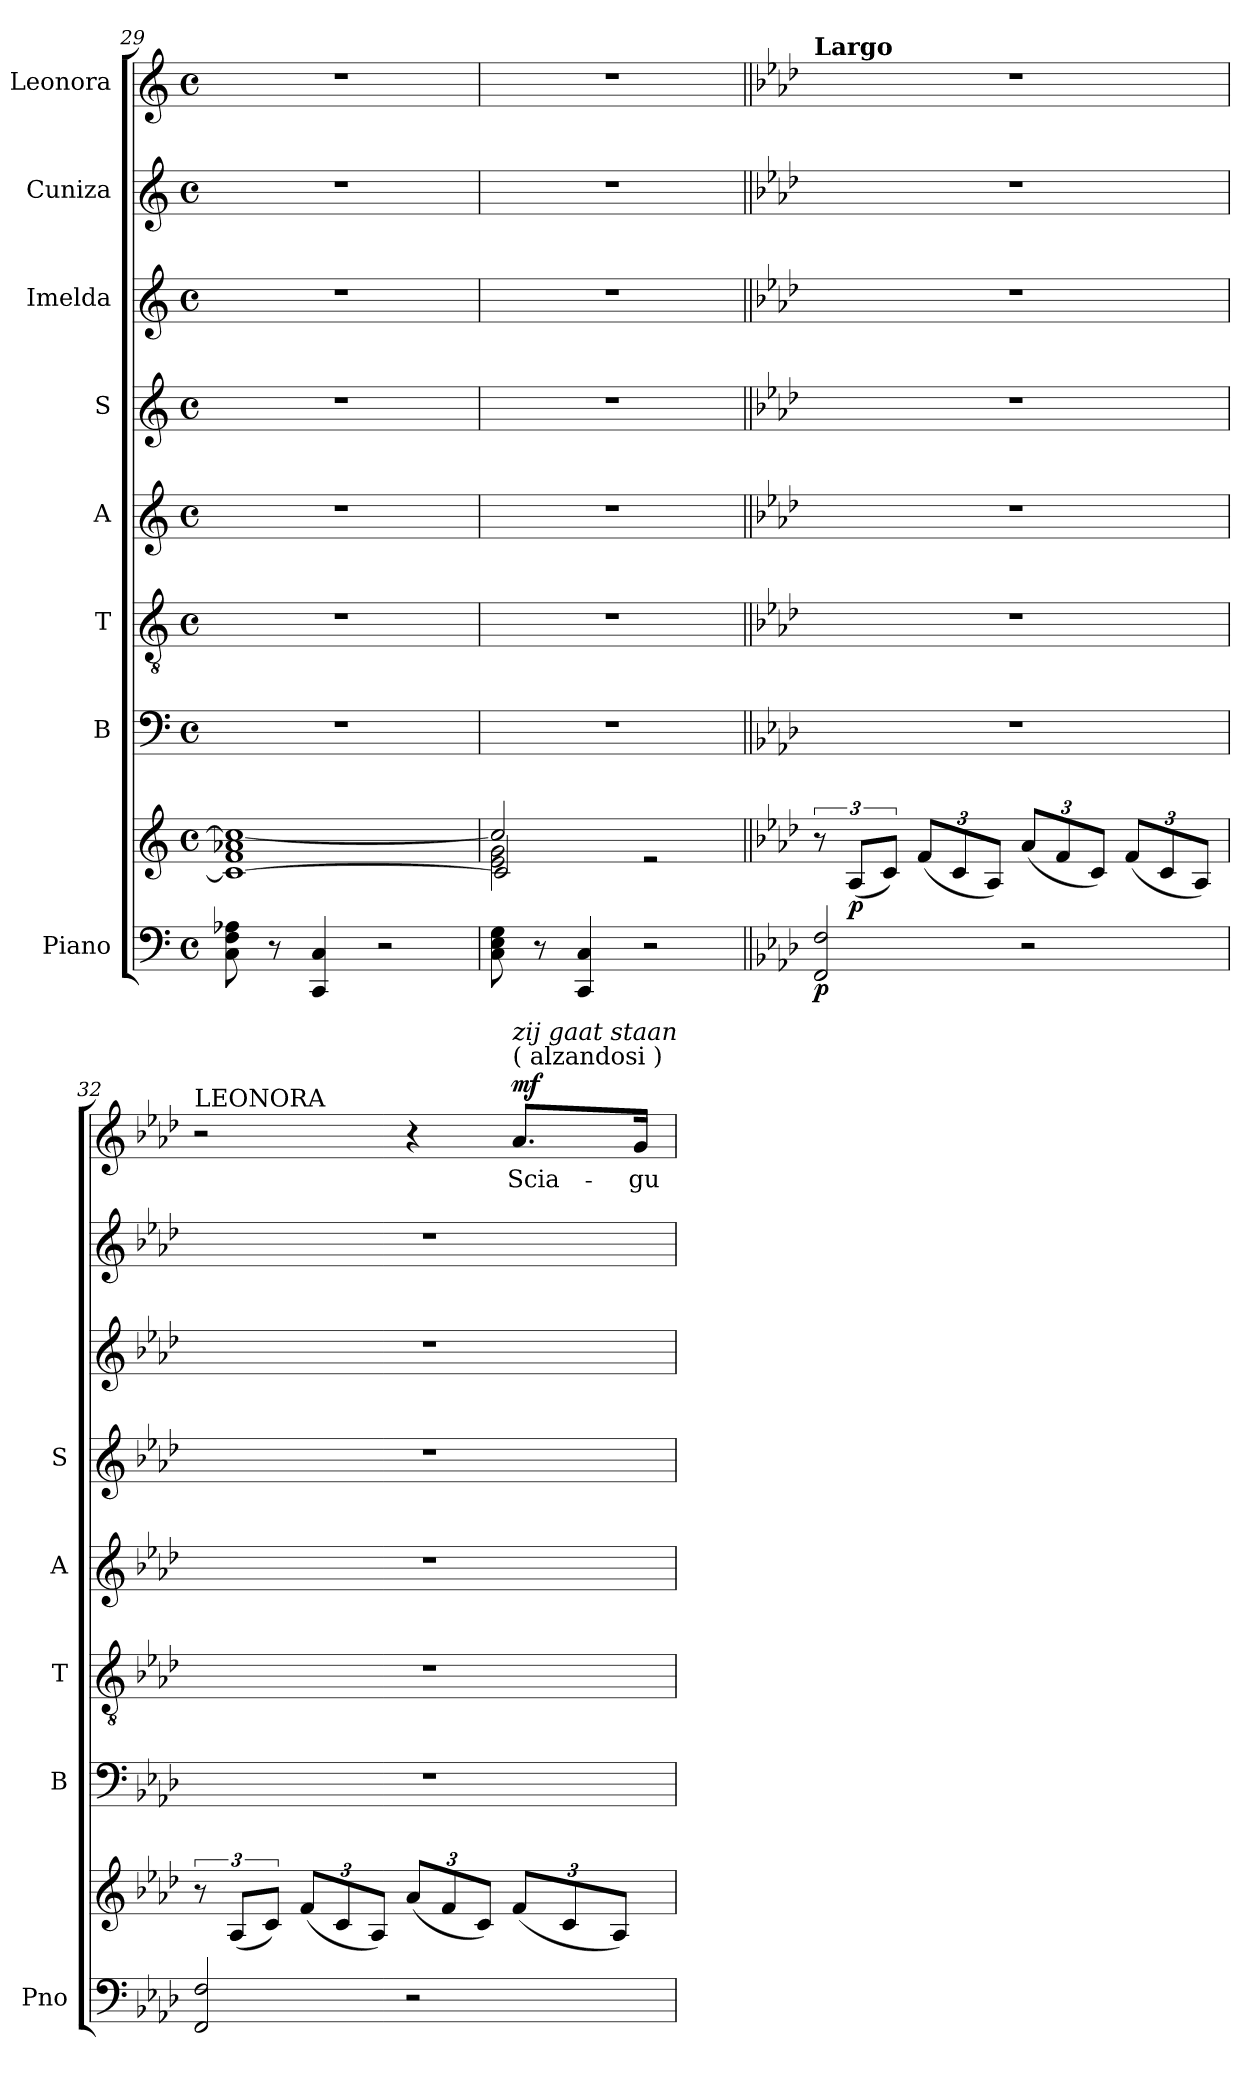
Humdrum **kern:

**kern	**kern	**dynam	**kern	**kern	**kern	**kern	**kern	**kern	**kern	**text	**dynam
*part8	*part8	*part8	*part7	*part6	*part5	*part4	*part3	*part2	*part1	*part1	*part1
*staff9	*staff8	*staff8/9	*staff7	*staff6	*staff5	*staff4	*staff3	*staff2	*staff1	*staff1	*staff1
*I"Piano	*	*	*I"B	*I"T	*I"A	*I"S	*I"Imelda	*I"Cuniza	*I"Leonora	*	*
*I'Pno	*	*	*I'B	*I'T	*I'A	*I'S	*	*	*	*	*
*clefF4	*clefG2	*	*clefF4	*clefGv2	*clefG2	*clefG2	*clefG2	*clefG2	*clefG2	*	*
*k[]	*k[]	*	*k[]	*k[]	*k[]	*k[]	*k[]	*k[]	*k[]	*	*
*M4/4	*M4/4	*	*M4/4	*M4/4	*M4/4	*M4/4	*M4/4	*M4/4	*M4/4	*	*
*met(c)	*met(c)	*	*met(c)	*met(c)	*met(c)	*met(c)	*met(c)	*met(c)	*met(c)	*	*
=29	=29	=29	=29	=29	=29	=29	=29	=29	=29	=29	=29
*	*^	*	*	*	*	*	*	*	*	*	*
*	*	*^	*	*	*	*	*	*	*	*	*	*
8C\ 8F\ 8A-X\	1f 1a-X	1cc_	1c_	.	1r	1r	1r	1r	1r	1r	1r	.	.
8r	.	.	.	.	.	.	.	.	.	.	.	.	.
4CC/ 4C/	.	.	.	.	.	.	.	.	.	.	.	.	.
2r	.	.	.	.	.	.	.	.	.	.	.	.	.
=30	=30	=30	=30	=30	=30	=30	=30	=30	=30	=30	=30	=30	=30
8C\ 8E\ 8G\	2e\ 2g\	2cc/]	2c/]	.	1r	1r	1r	1r	1r	1r	1r	.	.
8r	.	.	.	.	.	.	.	.	.	.	.	.	.
4CC/ 4C/	.	.	.	.	.	.	.	.	.	.	.	.	.
2r	2re	2ryy	2ryy	.	.	.	.	.	.	.	.	.	.
*	*v	*v	*v	*	*	*	*	*	*	*	*	*	*
!!LO:LB:g=z
=31||	=31||	=31||	=31||	=31||	=31||	=31||	=31||	=31||	=31||	=31||	=31||
*k[b-e-a-d-]	*k[b-e-a-d-]	*	*k[b-e-a-d-]	*k[b-e-a-d-]	*k[b-e-a-d-]	*k[b-e-a-d-]	*k[b-e-a-d-]	*k[b-e-a-d-]	*k[b-e-a-d-]	*	*
*	*^	*	*	*	*	*	*	*	*	*	*
*	*	*^	*	*	*	*	*	*	*	*	*	*
!	!	!	!	!	!	!	!	!	!	!	!LO:TX:a:B:t=Largo	!	!
!	!	!	!	!LO:DY:b=2	!	!	!	!	!	!	!	!	!
*	*v	*v	*v	*	*	*	*	*	*	*	*	*	*
2FF/ 2F/	12r	p	1r	1r	1r	1r	1r	1r	1r	.	.
!	!	!LO:DY:b	!	!	!	!	!	!	!	!	!
.	(12A-/L	p	.	.	.	.	.	.	.	.	.
.	12c/J)	.	.	.	.	.	.	.	.	.	.
*	*Xbrackettup	*	*	*	*	*	*	*	*	*	*
.	(12f/L	.	.	.	.	.	.	.	.	.	.
.	12c/	.	.	.	.	.	.	.	.	.	.
.	12A-/J)	.	.	.	.	.	.	.	.	.	.
2r	(12a-/L	.	.	.	.	.	.	.	.	.	.
.	12f/	.	.	.	.	.	.	.	.	.	.
.	12c/J)	.	.	.	.	.	.	.	.	.	.
.	(12f/L	.	.	.	.	.	.	.	.	.	.
.	12c/	.	.	.	.	.	.	.	.	.	.
.	12A-/J)	.	.	.	.	.	.	.	.	.	.
=32	=32	=32	=32	=32	=32	=32	=32	=32	=32	=32	=32
*	*brackettup	*	*	*	*	*	*	*	*	*	*
!	!	!	!	!	!	!	!	!	!LO:TX:a:t=LEONORA	!	!
2FF/ 2F/	12r	.	1r	1r	1r	1r	1r	1r	2r	.	.
.	(12A-/L	.	.	.	.	.	.	.	.	.	.
.	12c/J)	.	.	.	.	.	.	.	.	.	.
*	*Xbrackettup	*	*	*	*	*	*	*	*	*	*
.	(12f/L	.	.	.	.	.	.	.	.	.	.
.	12c/	.	.	.	.	.	.	.	.	.	.
.	12A-/J)	.	.	.	.	.	.	.	.	.	.
2r	(12a-/L	.	.	.	.	.	.	.	4r	.	.
.	12f/	.	.	.	.	.	.	.	.	.	.
.	12c/J)	.	.	.	.	.	.	.	.	.	.
!	!	!	!	!	!	!	!	!	!LO:TX:a:t=(    alzandosi    )	!	!
!	!	!	!	!	!	!	!	!	!LO:TX:a:i:t=zij gaat staan	!	!
!	!	!	!	!	!	!	!	!	!	!	!LO:DY:b
.	(12f/L	.	.	.	.	.	.	.	8.a-/L	Scia-	mf
.	12c/	.	.	.	.	.	.	.	.	.	.
.	12A-/J)	.	.	.	.	.	.	.	.	.	.
.	.	.	.	.	.	.	.	.	16g/Jk	-gu-	.
=	=	=	=	=	=	=	=	=	=	=	=
*-	*-	*-	*-	*-	*-	*-	*-	*-	*-	*-	*-
